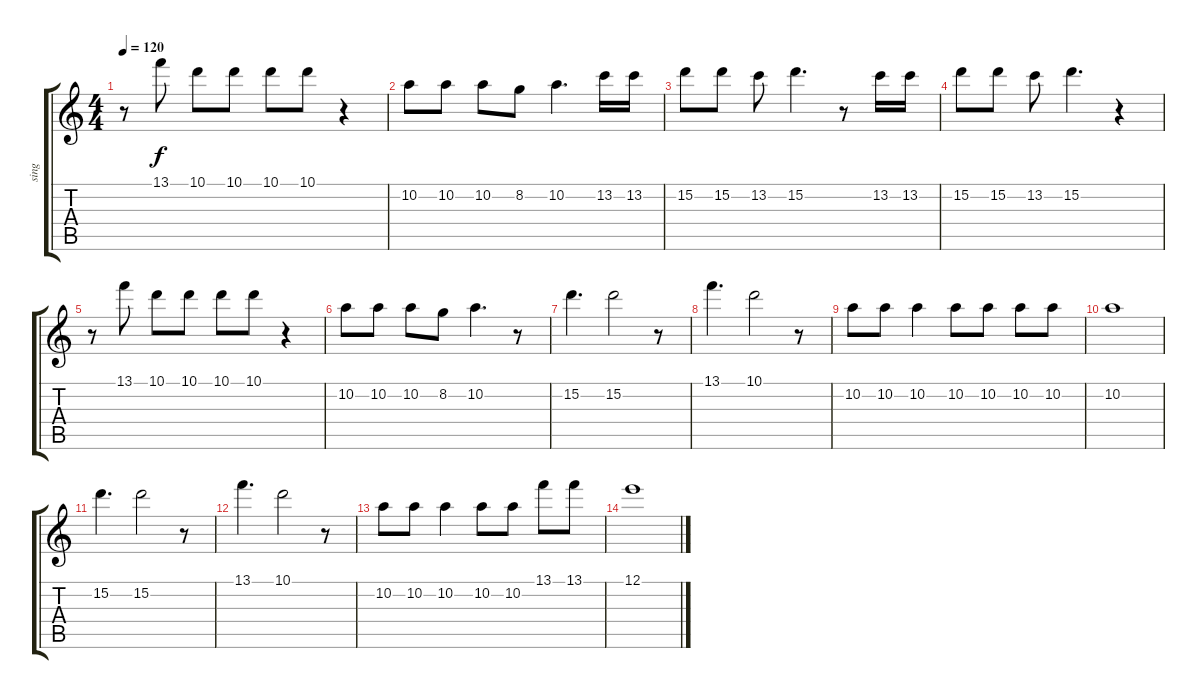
\track ("sing" "sing") {instrument acousticguitarnylon}
\staff {score tabs}
\tuning (E4 B3 G3 D3 A2 E2) {hide}
\ts (4 4)
\tempo 120
\clef g2
\ks c
r.8{dy f} 13.1.8 10.1.8 10.1.8 10.1.8 10.1.8 r.4 |
10.2.8 10.2.8 10.2.8 8.2.8 10.2.4{d} 13.2.16 13.2.16 |
15.2.8 15.2.8 13.2.8 15.2.4{d} r.8 13.2.16 13.2.16 |
15.2.8 15.2.8 13.2.8 15.2.4{d} r.4 |
r.8 13.1.8 10.1.8 10.1.8 10.1.8 10.1.8 r.4 |
10.2.8 10.2.8 10.2.8 8.2.8 10.2.4{d} r.8 |
15.2.4{d} 15.2.2 r.8 |
13.1.4{d} 10.1.2 r.8 |
10.2.8 10.2.8 10.2.4 10.2.8 10.2.8 10.2.8 10.2.8 |
10.2.1 |
15.2.4{d} 15.2.2 r.8 |
13.1.4{d} 10.1.2 r.8 |
10.2.8 10.2.8 10.2.4 10.2.8 10.2.8 13.1.8 13.1.8 |
12.1.1
